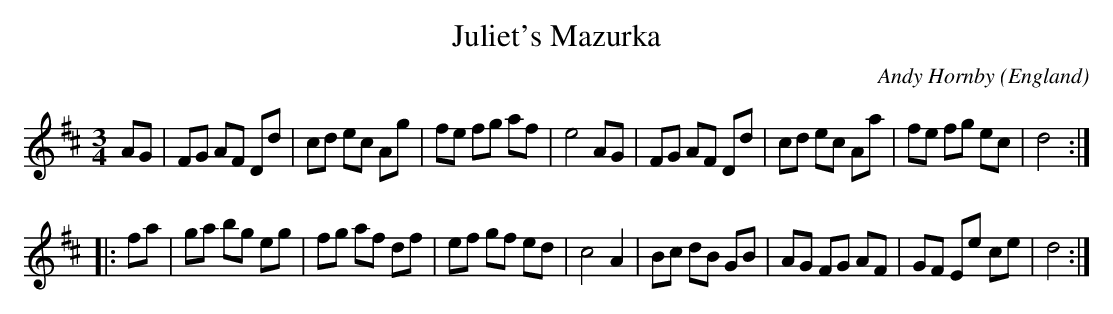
X:1
T:Juliet's Mazurka
C:Andy Hornby
M:3/4
O:England
K:D
AG|\
FG AF Dd|cd ec Ag|fe fg af|e4 AG|\
FG AF Dd|cd ec Aa|fe fg ec|d4:|
|:fa|\
ga bg eg|fg af df|ef gf ed|c4 A2|\
Bc dB GB|AG FG AF|GF Ee ce|d4:|
